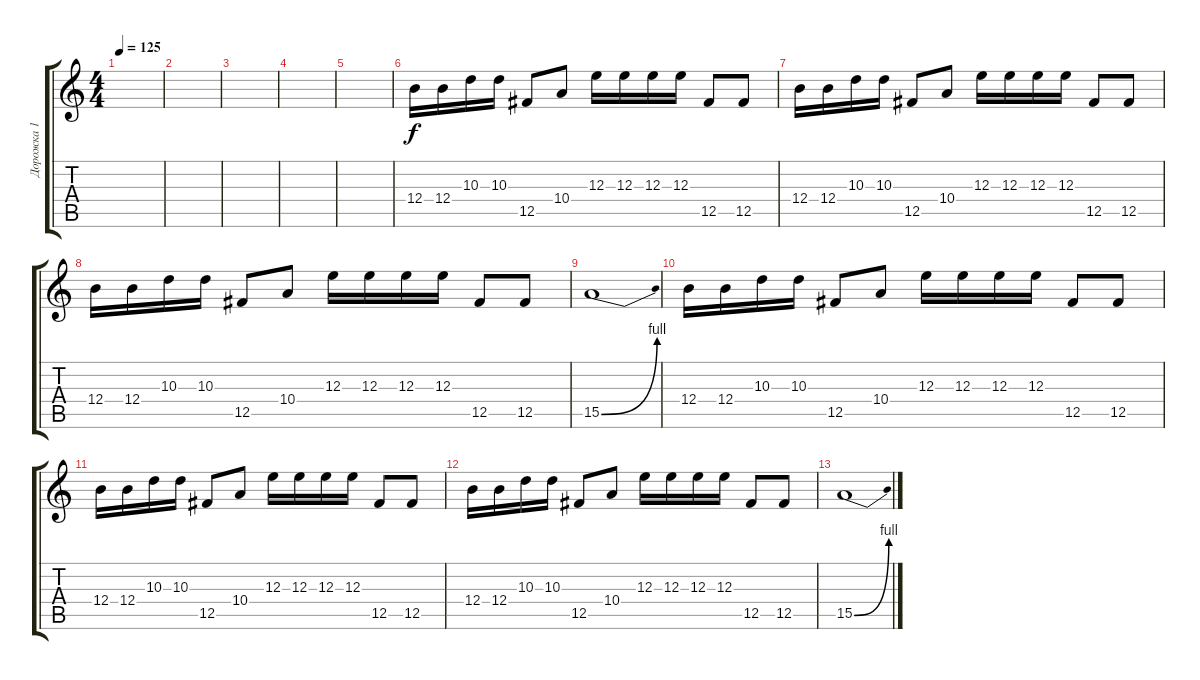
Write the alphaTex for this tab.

\track ("Дорожка 1" "Дорожка 1") {instrument distortionguitar}
\staff {score tabs}
\tuning (Db4 Ab3 E3 B2 Gb2 B1) {hide}
\ts (4 4)
\tempo 125
\clef g2
\ks c
|
|
|
|
|
12.4.16 12.4.16 10.3.16 10.3.16 12.5.8 10.4.8 12.3.16 12.3.16 12.3.16 12.3.16 12.5.8 12.5.8 |
12.4.16 12.4.16 10.3.16 10.3.16 12.5.8 10.4.8 12.3.16 12.3.16 12.3.16 12.3.16 12.5.8 12.5.8 |
12.4.16 12.4.16 10.3.16 10.3.16 12.5.8 10.4.8 12.3.16 12.3.16 12.3.16 12.3.16 12.5.8 12.5.8 |
15.5{be (bend 0 0 60 4)}.1 |
12.4.16 12.4.16 10.3.16 10.3.16 12.5.8 10.4.8 12.3.16 12.3.16 12.3.16 12.3.16 12.5.8 12.5.8 |
12.4.16 12.4.16 10.3.16 10.3.16 12.5.8 10.4.8 12.3.16 12.3.16 12.3.16 12.3.16 12.5.8 12.5.8 |
12.4.16 12.4.16 10.3.16 10.3.16 12.5.8 10.4.8 12.3.16 12.3.16 12.3.16 12.3.16 12.5.8 12.5.8 |
15.5{be (bend 0 0 60 4)}.1
